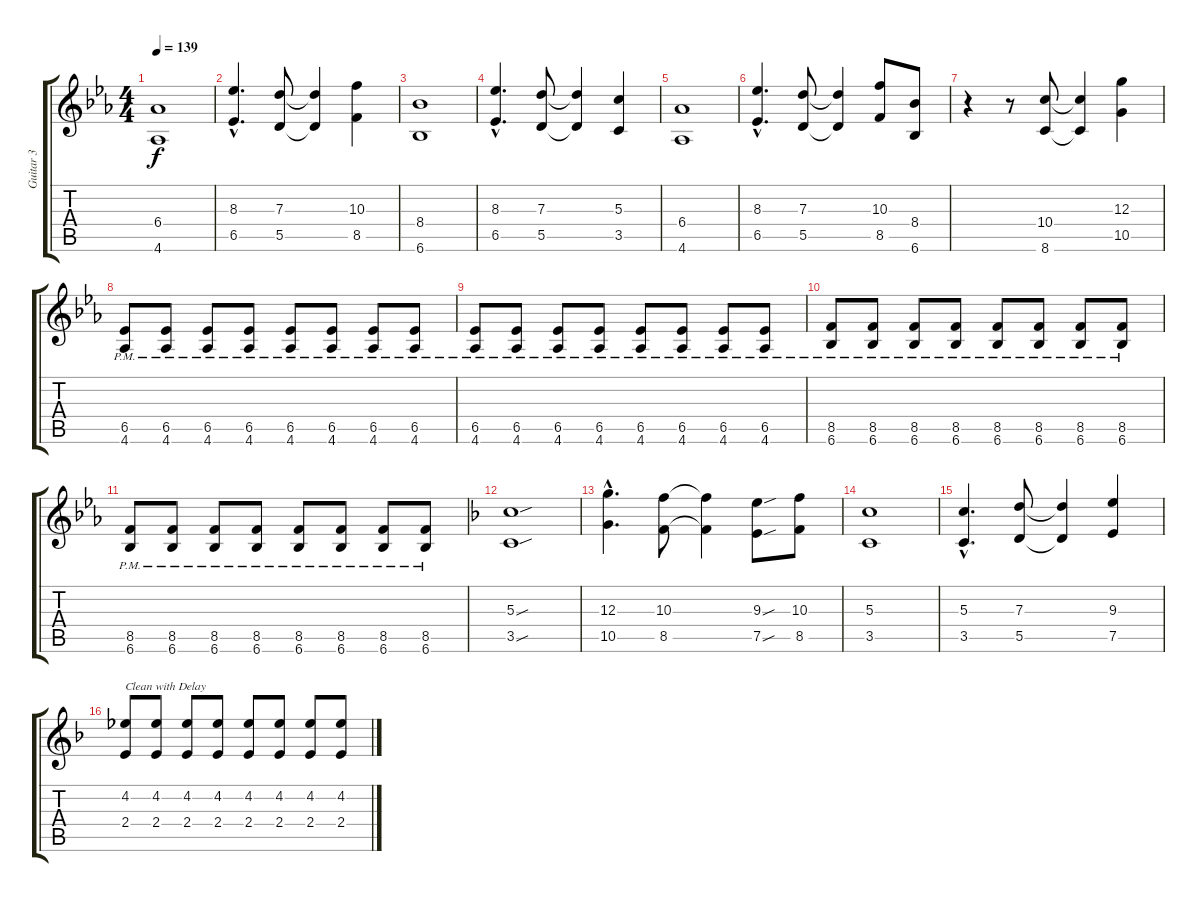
\track ("Guitar 3" "Guitar 3") {instrument distortionguitar}
\staff {score tabs}
\tuning (E4 B3 G3 D3 A2 E2) {hide}
\ts (4 4)
\tempo 139
\clef g2
\ks eb
(6.4 4.6).1{dy f} |
(8.3{hac} 6.5{hac}).4{d} (7.3 5.5).8 (7.3{t} 5.5{t}).4 (10.3 8.5).4 |
(8.4 6.6).1 |
(8.3{hac} 6.5{hac}).4{d} (7.3 5.5).8 (7.3{t} 5.5{t}).4 (5.3 3.5).4 |
(6.4 4.6).1 |
(8.3{hac} 6.5{hac}).4{d} (7.3 5.5).8 (7.3{t} 5.5{t}).4 (10.3 8.5).8 (8.4 6.6).8 |
r.4 r.8 (10.4 8.6).8 (10.4{t} 8.6{t}).4 (12.3 10.5).4 |
(6.5{pm} 4.6{pm}).8 (6.5{pm} 4.6{pm}).8 (6.5{pm} 4.6{pm}).8 (6.5{pm} 4.6{pm}).8 (6.5{pm} 4.6{pm}).8 (6.5{pm} 4.6{pm}).8 (6.5{pm} 4.6{pm}).8 (6.5{pm} 4.6{pm}).8 |
(6.5{pm} 4.6{pm}).8 (6.5{pm} 4.6{pm}).8 (6.5{pm} 4.6{pm}).8 (6.5{pm} 4.6{pm}).8 (6.5{pm} 4.6{pm}).8 (6.5{pm} 4.6{pm}).8 (6.5{pm} 4.6{pm}).8 (6.5{pm} 4.6{pm}).8 |
(8.5{pm} 6.6{pm}).8 (8.5{pm} 6.6{pm}).8 (8.5{pm} 6.6{pm}).8 (8.5{pm} 6.6{pm}).8 (8.5{pm} 6.6{pm}).8 (8.5{pm} 6.6{pm}).8 (8.5{pm} 6.6{pm}).8 (8.5{pm} 6.6{pm}).8 |
(8.5{pm} 6.6{pm}).8 (8.5{pm} 6.6{pm}).8 (8.5{pm} 6.6{pm}).8 (8.5{pm} 6.6{pm}).8 (8.5{pm} 6.6{pm}).8 (8.5{pm} 6.6{pm}).8 (8.5{pm} 6.6{pm}).8 (8.5{pm} 6.6{pm}).8 |
\ks f
(5.3{sou} 3.5{sou}).1 |
(12.3{hac} 10.5{hac}).4{d} (10.3 8.5).8 (10.3{t} 8.5{t}).4 (9.3{sou} 7.5{sou}).8 (10.3 8.5).8 |
(5.3 3.5).1 |
(5.3{hac} 3.5{hac}).4{d} (7.3 5.5).8 (7.3{t} 5.5{t}).4 (9.3 7.5).4 |
(4.2 2.4).8{txt "Clean with Delay" instrument electricguitarclean} (4.2 2.4).8 (4.2 2.4).8 (4.2 2.4).8 (4.2 2.4).8 (4.2 2.4).8 (4.2 2.4).8 (4.2 2.4).8
